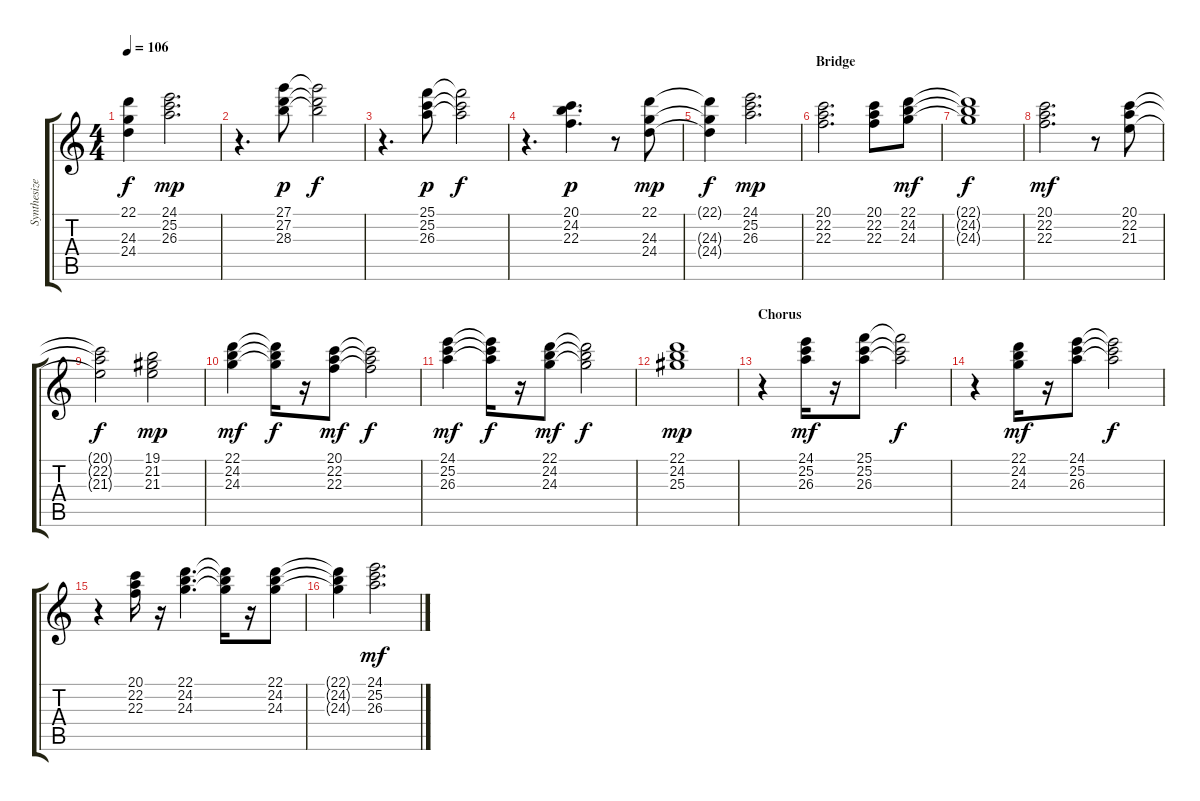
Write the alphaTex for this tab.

\track ("Synthesizer I" "Synthesize") {instrument pad3polysynth}
\staff {score tabs}
\tuning (E4 B3 G3 D3 A2 E2) {hide}
\ts (4 4)
\tempo 106
\clef g2
\ks c
(22.1{t} 24.3{t} 24.4{t}).4{dy f} (24.1 25.2 26.3).2{d dy mp} |
r.4{d} (27.1 27.2 28.3).8{dy p} (27.1{t} 27.2{t} 28.3{t}).2{dy f} |
r.4{d} (25.1 25.2 26.3).8{dy p} (25.1{t} 25.2{t} 26.3{t}).2{dy f} |
r.4{d} (20.1 24.2 22.3).4{d dy p} r.8 (22.1 24.3 24.4).8{dy mp} |
(22.1{t} 24.3{t} 24.4{t}).4{dy f} (24.1 25.2 26.3).2{d dy mp} |
\section ("" "Bridge")
(20.1 22.2 22.3).2{d} (20.1 22.2 22.3).8 (22.1 24.2 24.3).8{dy mf} |
(22.1{t} 24.2{t} 24.3{t}).1{dy f} |
(20.1 22.2 22.3).2{d dy mf} r.8 (20.1 22.2 21.3).8 |
(20.1{t} 22.2{t} 21.3{t}).2{dy f} (19.1 21.2 21.3).2{dy mp} |
(22.1 24.2 24.3).4{dy mf} (22.1{t} 24.2{t} 24.3{t}).16{dy f} r.16 (20.1 22.2 22.3).8{dy mf} (20.1{t} 22.2{t} 22.3{t}).2{dy f} |
(24.1 25.2 26.3).4{dy mf} (24.1{t} 25.2{t} 26.3{t}).16{dy f} r.16 (22.1 24.2 24.3).8{dy mf} (22.1{t} 24.2{t} 24.3{t}).2{dy f} |
(22.1 24.2 25.3).1{dy mp} |
\section ("" "Chorus")
r.4 (24.1 25.2 26.3).16{dy mf} r.16 (25.1 25.2 26.3).8 (25.1{t} 25.2{t} 26.3{t}).2{dy f} |
r.4 (22.1 24.2 24.3).16{dy mf} r.16 (24.1 25.2 26.3).8 (24.1{t} 25.2{t} 26.3{t}).2{dy f} |
r.4 (20.1 22.2 22.3).16 r.16 (22.1 24.2 24.3).4{d} (22.1{t} 24.2{t} 24.3{t}).16 r.16 (22.1 24.2 24.3).8 |
(22.1{t} 24.2{t} 24.3{t}).4 (24.1 25.2 26.3).2{d dy mf}
